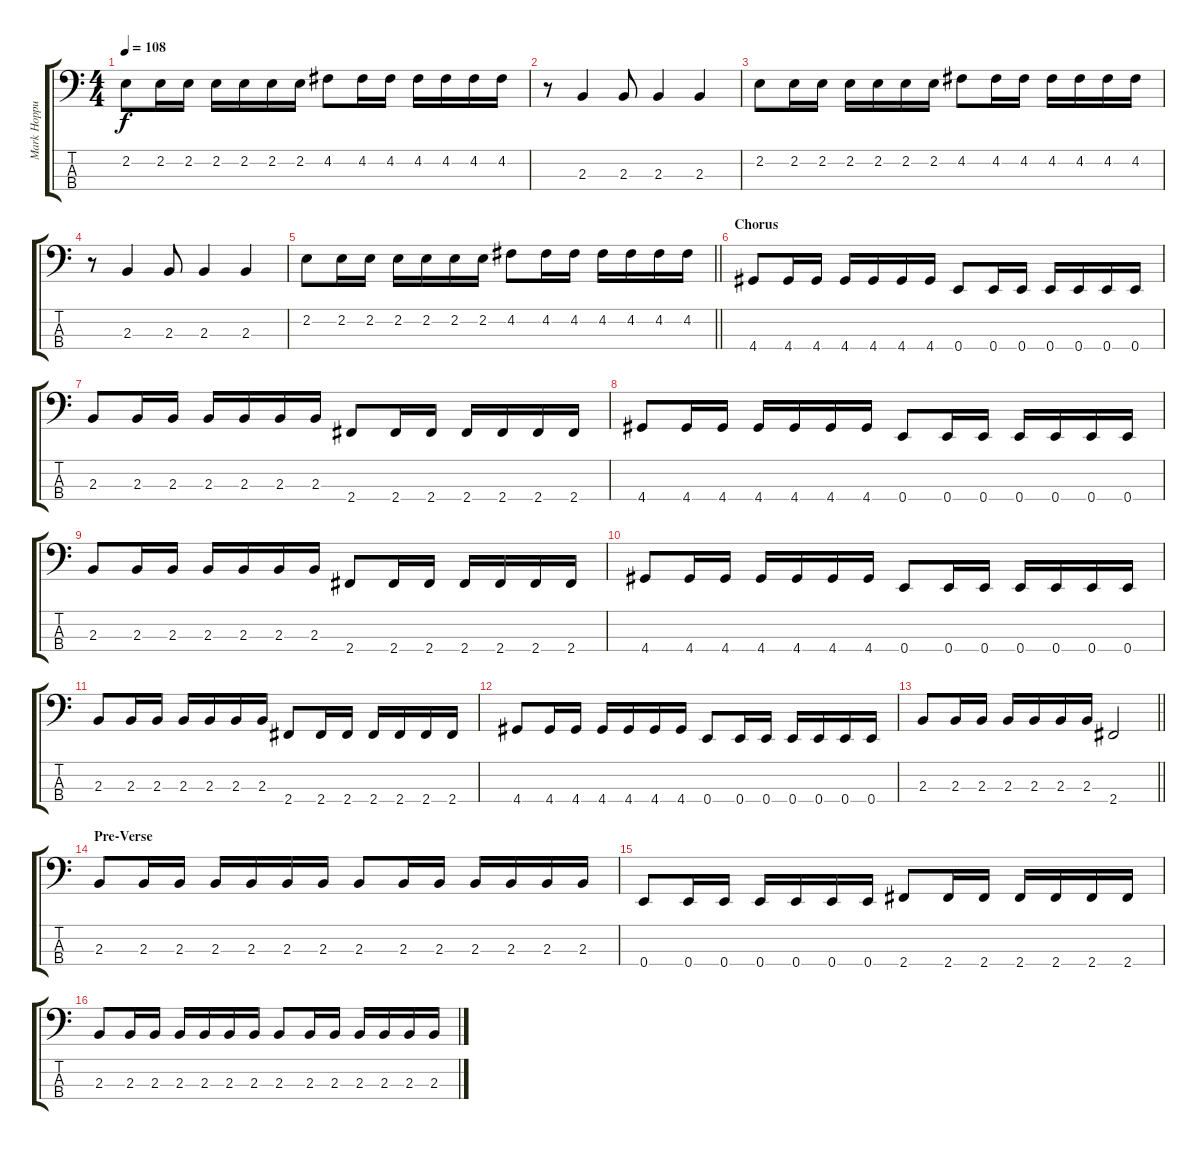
\track ("Mark Hoppus" "Mark Hoppu") {instrument electricbasspick}
\staff {score tabs}
\tuning (G2 D2 A1 E1) {hide}
\ts (4 4)
\tempo 108
\clef f4
\ks c
2.2.8{dy f} 2.2.16 2.2.16 2.2.16 2.2.16 2.2.16 2.2.16 4.2.8 4.2.16 4.2.16 4.2.16 4.2.16 4.2.16 4.2.16 |
r.8 2.3.4 2.3.8 2.3.4 2.3.4 |
2.2.8 2.2.16 2.2.16 2.2.16 2.2.16 2.2.16 2.2.16 4.2.8 4.2.16 4.2.16 4.2.16 4.2.16 4.2.16 4.2.16 |
r.8 2.3.4 2.3.8 2.3.4 2.3.4 |
\barLineRight lightlight
2.2.8 2.2.16 2.2.16 2.2.16 2.2.16 2.2.16 2.2.16 4.2.8 4.2.16 4.2.16 4.2.16 4.2.16 4.2.16 4.2.16 |
\section ("" "Chorus")
4.4.8 4.4.16 4.4.16 4.4.16 4.4.16 4.4.16 4.4.16 0.4.8 0.4.16 0.4.16 0.4.16 0.4.16 0.4.16 0.4.16 |
2.3.8 2.3.16 2.3.16 2.3.16 2.3.16 2.3.16 2.3.16 2.4.8 2.4.16 2.4.16 2.4.16 2.4.16 2.4.16 2.4.16 |
4.4.8 4.4.16 4.4.16 4.4.16 4.4.16 4.4.16 4.4.16 0.4.8 0.4.16 0.4.16 0.4.16 0.4.16 0.4.16 0.4.16 |
2.3.8 2.3.16 2.3.16 2.3.16 2.3.16 2.3.16 2.3.16 2.4.8 2.4.16 2.4.16 2.4.16 2.4.16 2.4.16 2.4.16 |
4.4.8 4.4.16 4.4.16 4.4.16 4.4.16 4.4.16 4.4.16 0.4.8 0.4.16 0.4.16 0.4.16 0.4.16 0.4.16 0.4.16 |
2.3.8 2.3.16 2.3.16 2.3.16 2.3.16 2.3.16 2.3.16 2.4.8 2.4.16 2.4.16 2.4.16 2.4.16 2.4.16 2.4.16 |
4.4.8 4.4.16 4.4.16 4.4.16 4.4.16 4.4.16 4.4.16 0.4.8 0.4.16 0.4.16 0.4.16 0.4.16 0.4.16 0.4.16 |
\barLineRight lightlight
2.3.8 2.3.16 2.3.16 2.3.16 2.3.16 2.3.16 2.3.16 2.4.2 |
\section ("" "Pre-Verse")
2.3.8 2.3.16 2.3.16 2.3.16 2.3.16 2.3.16 2.3.16 2.3.8 2.3.16 2.3.16 2.3.16 2.3.16 2.3.16 2.3.16 |
0.4.8 0.4.16 0.4.16 0.4.16 0.4.16 0.4.16 0.4.16 2.4.8 2.4.16 2.4.16 2.4.16 2.4.16 2.4.16 2.4.16 |
2.3.8 2.3.16 2.3.16 2.3.16 2.3.16 2.3.16 2.3.16 2.3.8 2.3.16 2.3.16 2.3.16 2.3.16 2.3.16 2.3.16
